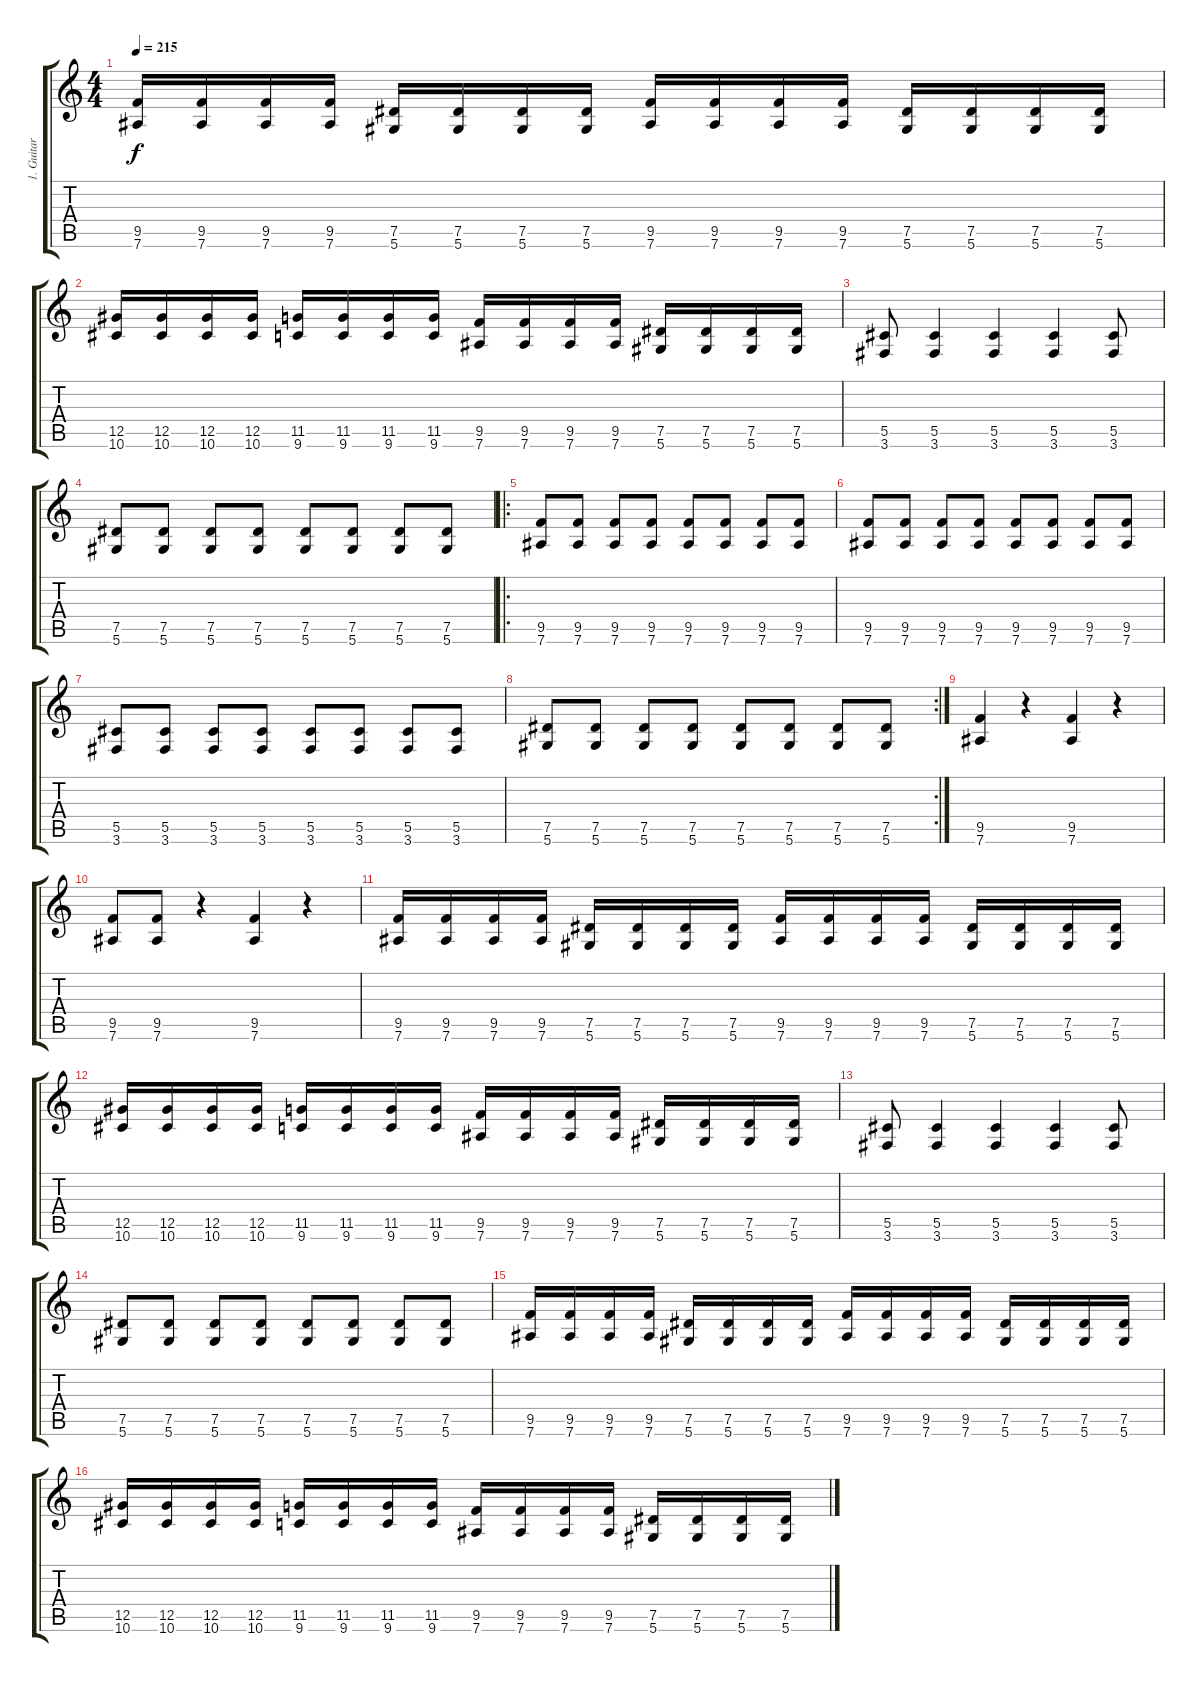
\track ("1. Guitar" "1. Guitar") {instrument overdrivenguitar}
\staff {score tabs}
\tuning (Eb4 Bb3 Gb3 Db3 Ab2 Eb2) {hide}
\ts (4 4)
\tempo 215
\clef g2
\ks c
(9.5 7.6).16{dy f} (9.5 7.6).16 (9.5 7.6).16 (9.5 7.6).16 (7.5 5.6).16 (7.5 5.6).16 (7.5 5.6).16 (7.5 5.6).16 (9.5 7.6).16 (9.5 7.6).16 (9.5 7.6).16 (9.5 7.6).16 (7.5 5.6).16 (7.5 5.6).16 (7.5 5.6).16 (7.5 5.6).16 |
(12.5 10.6).16 (12.5 10.6).16 (12.5 10.6).16 (12.5 10.6).16 (11.5 9.6).16 (11.5 9.6).16 (11.5 9.6).16 (11.5 9.6).16 (9.5 7.6).16 (9.5 7.6).16 (9.5 7.6).16 (9.5 7.6).16 (7.5 5.6).16 (7.5 5.6).16 (7.5 5.6).16 (7.5 5.6).16 |
(5.5 3.6).8 (5.5 3.6).4 (5.5 3.6).4 (5.5 3.6).4 (5.5 3.6).8 |
(7.5 5.6).8 (7.5 5.6).8 (7.5 5.6).8 (7.5 5.6).8 (7.5 5.6).8 (7.5 5.6).8 (7.5 5.6).8 (7.5 5.6).8 |
\ro
(9.5 7.6).8 (9.5 7.6).8 (9.5 7.6).8 (9.5 7.6).8 (9.5 7.6).8 (9.5 7.6).8 (9.5 7.6).8 (9.5 7.6).8 |
(9.5 7.6).8 (9.5 7.6).8 (9.5 7.6).8 (9.5 7.6).8 (9.5 7.6).8 (9.5 7.6).8 (9.5 7.6).8 (9.5 7.6).8 |
(5.5 3.6).8 (5.5 3.6).8 (5.5 3.6).8 (5.5 3.6).8 (5.5 3.6).8 (5.5 3.6).8 (5.5 3.6).8 (5.5 3.6).8 |
\rc 2
(7.5 5.6).8 (7.5 5.6).8 (7.5 5.6).8 (7.5 5.6).8 (7.5 5.6).8 (7.5 5.6).8 (7.5 5.6).8 (7.5 5.6).8 |
(9.5 7.6).4 r.4 (9.5 7.6).4 r.4 |
(9.5 7.6).8 (9.5 7.6).8 r.4 (9.5 7.6).4 r.4 |
(9.5 7.6).16 (9.5 7.6).16 (9.5 7.6).16 (9.5 7.6).16 (7.5 5.6).16 (7.5 5.6).16 (7.5 5.6).16 (7.5 5.6).16 (9.5 7.6).16 (9.5 7.6).16 (9.5 7.6).16 (9.5 7.6).16 (7.5 5.6).16 (7.5 5.6).16 (7.5 5.6).16 (7.5 5.6).16 |
(12.5 10.6).16 (12.5 10.6).16 (12.5 10.6).16 (12.5 10.6).16 (11.5 9.6).16 (11.5 9.6).16 (11.5 9.6).16 (11.5 9.6).16 (9.5 7.6).16 (9.5 7.6).16 (9.5 7.6).16 (9.5 7.6).16 (7.5 5.6).16 (7.5 5.6).16 (7.5 5.6).16 (7.5 5.6).16 |
(5.5 3.6).8 (5.5 3.6).4 (5.5 3.6).4 (5.5 3.6).4 (5.5 3.6).8 |
(7.5 5.6).8 (7.5 5.6).8 (7.5 5.6).8 (7.5 5.6).8 (7.5 5.6).8 (7.5 5.6).8 (7.5 5.6).8 (7.5 5.6).8 |
(9.5 7.6).16 (9.5 7.6).16 (9.5 7.6).16 (9.5 7.6).16 (7.5 5.6).16 (7.5 5.6).16 (7.5 5.6).16 (7.5 5.6).16 (9.5 7.6).16 (9.5 7.6).16 (9.5 7.6).16 (9.5 7.6).16 (7.5 5.6).16 (7.5 5.6).16 (7.5 5.6).16 (7.5 5.6).16 |
(12.5 10.6).16 (12.5 10.6).16 (12.5 10.6).16 (12.5 10.6).16 (11.5 9.6).16 (11.5 9.6).16 (11.5 9.6).16 (11.5 9.6).16 (9.5 7.6).16 (9.5 7.6).16 (9.5 7.6).16 (9.5 7.6).16 (7.5 5.6).16 (7.5 5.6).16 (7.5 5.6).16 (7.5 5.6).16
